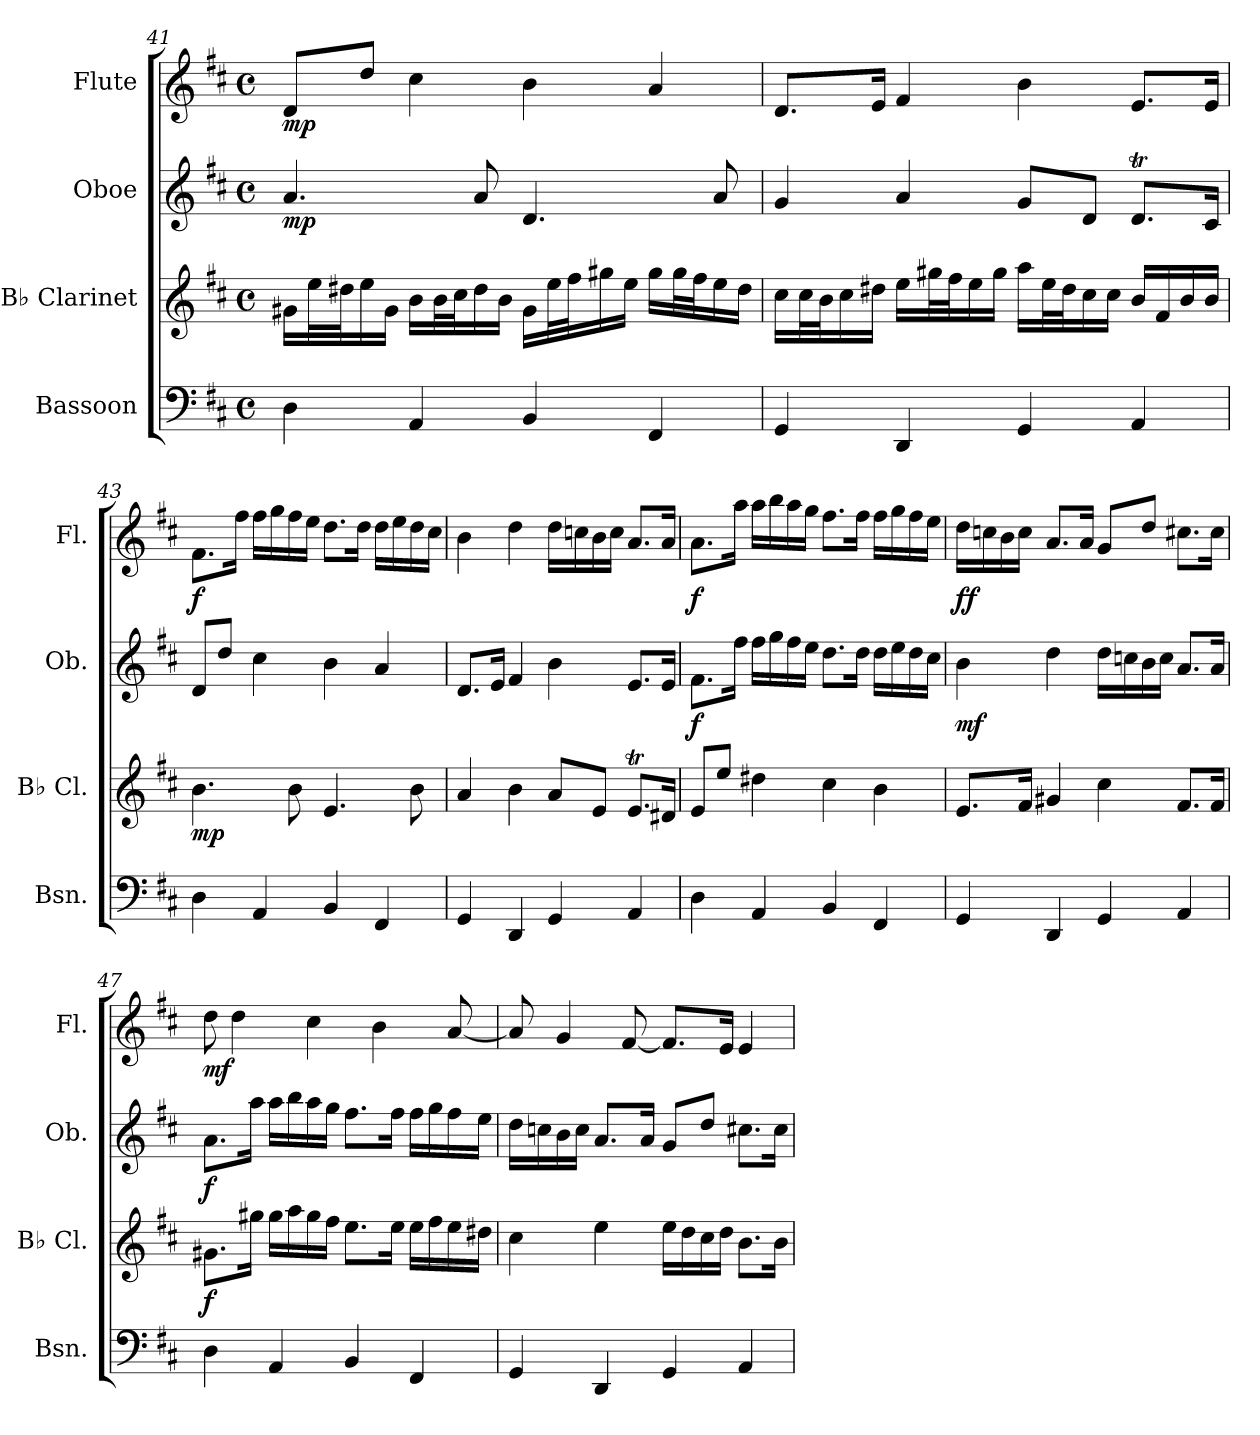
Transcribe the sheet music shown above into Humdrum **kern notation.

**kern	**kern	**dynam	**kern	**dynam	**kern	**dynam
*part4	*part3	*part3	*part2	*part2	*part1	*part1
*staff4	*staff3	*staff3	*staff2	*staff2	*staff1	*staff1
*I"Bassoon	*I"B♭ Clarinet	*	*I"Oboe	*	*I"Flute	*
*I'Bsn.	*I'B♭ Cl.	*	*I'Ob.	*	*I'Fl.	*
!!LO:PB:g=z
*clefF4	*clefG2	*	*clefG2	*	*clefG2	*
*	*ITrd1c2	*	*	*	*	*
*k[f#c#]	*k[]	*	*k[f#c#]	*	*k[f#c#]	*
*M4/4	*M4/4	*	*M4/4	*	*M4/4	*
*met(c)	*met(c)	*	*met(c)	*	*met(c)	*
=41	=41	=41	=41	=41	=41	=41
!	!	!	!	!LO:DY:b	!	!LO:DY:b
4D\	16f#X\LL	.	4.a/	mp	8d/L	mp
.	32dd\L	.	.	.	.	.
.	32cc#X\J	.	.	.	.	.
.	16dd\	.	.	.	8dd/J	.
.	16f#\JJ	.	.	.	.	.
4AA/	16a\LL	.	.	.	4cc#\	.
.	32a\L	.	.	.	.	.
.	32b\J	.	.	.	.	.
.	16cc#\	.	8a/	.	.	.
.	16a\JJ	.	.	.	.	.
4BB/	16f#\LL	.	4.d/	.	4b\	.
.	32dd\L	.	.	.	.	.
.	32ee\J	.	.	.	.	.
.	16ff#X\	.	.	.	.	.
.	16dd\JJ	.	.	.	.	.
4FF#/	16ff#\LL	.	.	.	4a/	.
.	32ff#\L	.	.	.	.	.
.	32ee\J	.	.	.	.	.
.	16dd\	.	8a/	.	.	.
.	16cc#\JJ	.	.	.	.	.
=42	=42	=42	=42	=42	=42	=42
4GG/	16b\LL	.	4g/	.	8.d/L	.
.	32b\L	.	.	.	.	.
.	32a\J	.	.	.	.	.
.	16b\	.	.	.	.	.
.	16cc#X\JJ	.	.	.	16e/Jk	.
4DD/	16dd\LL	.	4a/	.	4f#/	.
.	32ff#X\L	.	.	.	.	.
.	32ee\J	.	.	.	.	.
.	16dd\	.	.	.	.	.
.	16ff#\JJ	.	.	.	.	.
4GG/	16gg\LL	.	8g/L	.	4b\	.
.	32dd\L	.	.	.	.	.
.	32cc#\J	.	.	.	.	.
.	16b\	.	8d/J	.	.	.
.	16b\JJ	.	.	.	.	.
4AA/	16a/LL	.	8.dT/L	.	8.e/L	.
.	16e/	.	.	.	.	.
.	16a/	.	.	.	.	.
.	16a/JJ	.	16c#/Jk	.	16e/Jk	.
!!LO:LB:g=z
=43	=43	=43	=43	=43	=43	=43
!	!	!LO:DY:b	!	!	!	!LO:DY:b
4D\	4.a\	mp	8d/L	.	8.f#\L	f
.	.	.	8dd/J	.	.	.
.	.	.	.	.	16ff#\Jk	.
4AA/	.	.	4cc#\	.	16ff#\LL	.
.	.	.	.	.	16gg\	.
.	8a\	.	.	.	16ff#\	.
.	.	.	.	.	16ee\JJ	.
4BB/	4.d/	.	4b\	.	8.dd\L	.
.	.	.	.	.	16dd\Jk	.
4FF#/	.	.	4a/	.	16dd\LL	.
.	.	.	.	.	16ee\	.
.	8a\	.	.	.	16dd\	.
.	.	.	.	.	16cc#\JJ	.
=44	=44	=44	=44	=44	=44	=44
4GG/	4g/	.	8.d/L	.	4b\	.
.	.	.	16e/Jk	.	.	.
4DD/	4a\	.	4f#/	.	4dd\	.
4GG/	8g/L	.	4b\	.	16dd\LL	.
.	.	.	.	.	16ccn\	.
.	8d/J	.	.	.	16b\	.
.	.	.	.	.	16cc\JJ	.
4AA/	8.dT/L	.	8.e/L	.	8.a/L	.
.	16c#X/Jk	.	16e/Jk	.	16a/Jk	.
=45	=45	=45	=45	=45	=45	=45
!	!	!	!	!LO:DY:b	!	!LO:DY:b
4D\	8d/L	.	8.f#\L	f	8.a\L	f
.	8dd/J	.	.	.	.	.
.	.	.	16ff#\Jk	.	16aa\Jk	.
4AA/	4cc#X\	.	16ff#\LL	.	16aa\LL	.
.	.	.	16gg\	.	16bb\	.
.	.	.	16ff#\	.	16aa\	.
.	.	.	16ee\JJ	.	16gg\JJ	.
4BB/	4b\	.	8.dd\L	.	8.ff#\L	.
.	.	.	16dd\Jk	.	16ff#\Jk	.
4FF#/	4a\	.	16dd\LL	.	16ff#\LL	.
.	.	.	16ee\	.	16gg\	.
.	.	.	16dd\	.	16ff#\	.
.	.	.	16cc#\JJ	.	16ee\JJ	.
!!LO:LB:g=z
=46	=46	=46	=46	=46	=46	=46
!	!	!	!	!LO:DY:b	!	!LO:DY:b
4GG/	8.d/L	.	4b\	mf	16dd\LL	ff
.	.	.	.	.	16ccn\	.
.	.	.	.	.	16b\	.
.	16e/Jk	.	.	.	16cc\JJ	.
4DD/	4f#X/	.	4dd\	.	8.a/L	.
.	.	.	.	.	16a/Jk	.
4GG/	4b\	.	16dd\LL	.	8g/L	.
.	.	.	16ccn\	.	.	.
.	.	.	16b\	.	8dd/J	.
.	.	.	16cc\JJ	.	.	.
4AA/	8.e/L	.	8.a/L	.	8.cc#X\L	.
.	16e/Jk	.	16a/Jk	.	16cc#\Jk	.
=47	=47	=47	=47	=47	=47	=47
!	!	!LO:DY:b	!	!LO:DY:b	!	!LO:DY:b
4D\	8.f#X\L	f	8.a\L	f	8dd\	mf
.	.	.	.	.	4dd\	.
.	16ff#X\Jk	.	16aa\Jk	.	.	.
4AA/	16ff#\LL	.	16aa\LL	.	.	.
.	16gg\	.	16bb\	.	.	.
.	16ff#\	.	16aa\	.	4cc#\	.
.	16ee\JJ	.	16gg\JJ	.	.	.
4BB/	8.dd\L	.	8.ff#\L	.	.	.
.	.	.	.	.	4b\	.
.	16dd\Jk	.	16ff#\Jk	.	.	.
4FF#/	16dd\LL	.	16ff#\LL	.	.	.
.	16ee\	.	16gg\	.	.	.
.	16dd\	.	16ff#\	.	[8a/	.
.	16cc#X\JJ	.	16ee\JJ	.	.	.
=48	=48	=48	=48	=48	=48	=48
4GG/	4b\	.	16dd\LL	.	8a/]	.
.	.	.	16ccn\	.	.	.
.	.	.	16b\	.	4g/	.
.	.	.	16cc\JJ	.	.	.
4DD/	4dd\	.	8.a/L	.	.	.
.	.	.	.	.	[8f#/	.
.	.	.	16a/Jk	.	.	.
4GG/	16dd\LL	.	8g/L	.	8.f#/L]	.
.	16cc\	.	.	.	.	.
.	16b\	.	8dd/J	.	.	.
.	16cc\JJ	.	.	.	16e/Jk	.
4AA/	8.a\L	.	8.cc#X\L	.	4e/	.
.	16a\Jk	.	16cc#\Jk	.	.	.
=	=	=	=	=	=	=
*-	*-	*-	*-	*-	*-	*-
